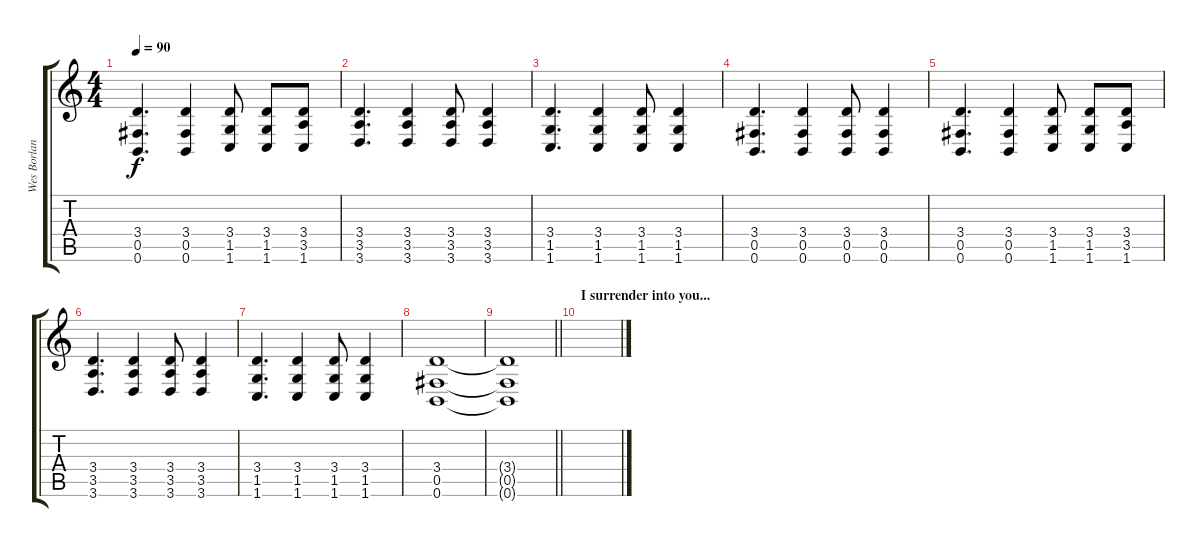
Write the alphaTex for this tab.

\track ("Wes Borland" "Wes Borlan") {instrument acousticguitarnylon}
\staff {score tabs}
\tuning (Db4 Ab3 E3 B2 Gb2 B1) {hide}
\ts (4 4)
\tempo 90
\clef g2
\ks c
(3.4 0.5 0.6).4{d dy f} (3.4 0.5 0.6).4 (3.4 1.5 1.6).8 (3.4 1.5 1.6).8 (3.4 3.5 1.6).8 |
(3.4 3.5 3.6).4{d} (3.4 3.5 3.6).4 (3.4 3.5 3.6).8 (3.4 3.5 3.6).4 |
(3.4 1.5 1.6).4{d} (3.4 1.5 1.6).4 (3.4 1.5 1.6).8 (3.4 1.5 1.6).4 |
(3.4 0.5 0.6).4{d} (3.4 0.5 0.6).4 (3.4 0.5 0.6).8 (3.4 0.5 0.6).4 |
(3.4 0.5 0.6).4{d} (3.4 0.5 0.6).4 (3.4 1.5 1.6).8 (3.4 1.5 1.6).8 (3.4 3.5 1.6).8 |
(3.4 3.5 3.6).4{d} (3.4 3.5 3.6).4 (3.4 3.5 3.6).8 (3.4 3.5 3.6).4 |
(3.4 1.5 1.6).4{d} (3.4 1.5 1.6).4 (3.4 1.5 1.6).8 (3.4 1.5 1.6).4 |
(3.4 0.5 0.6).1 |
\barLineRight lightlight
(3.4{t} 0.5{t} 0.6{t}).1 |
\section ("" "I surrender into you...")
